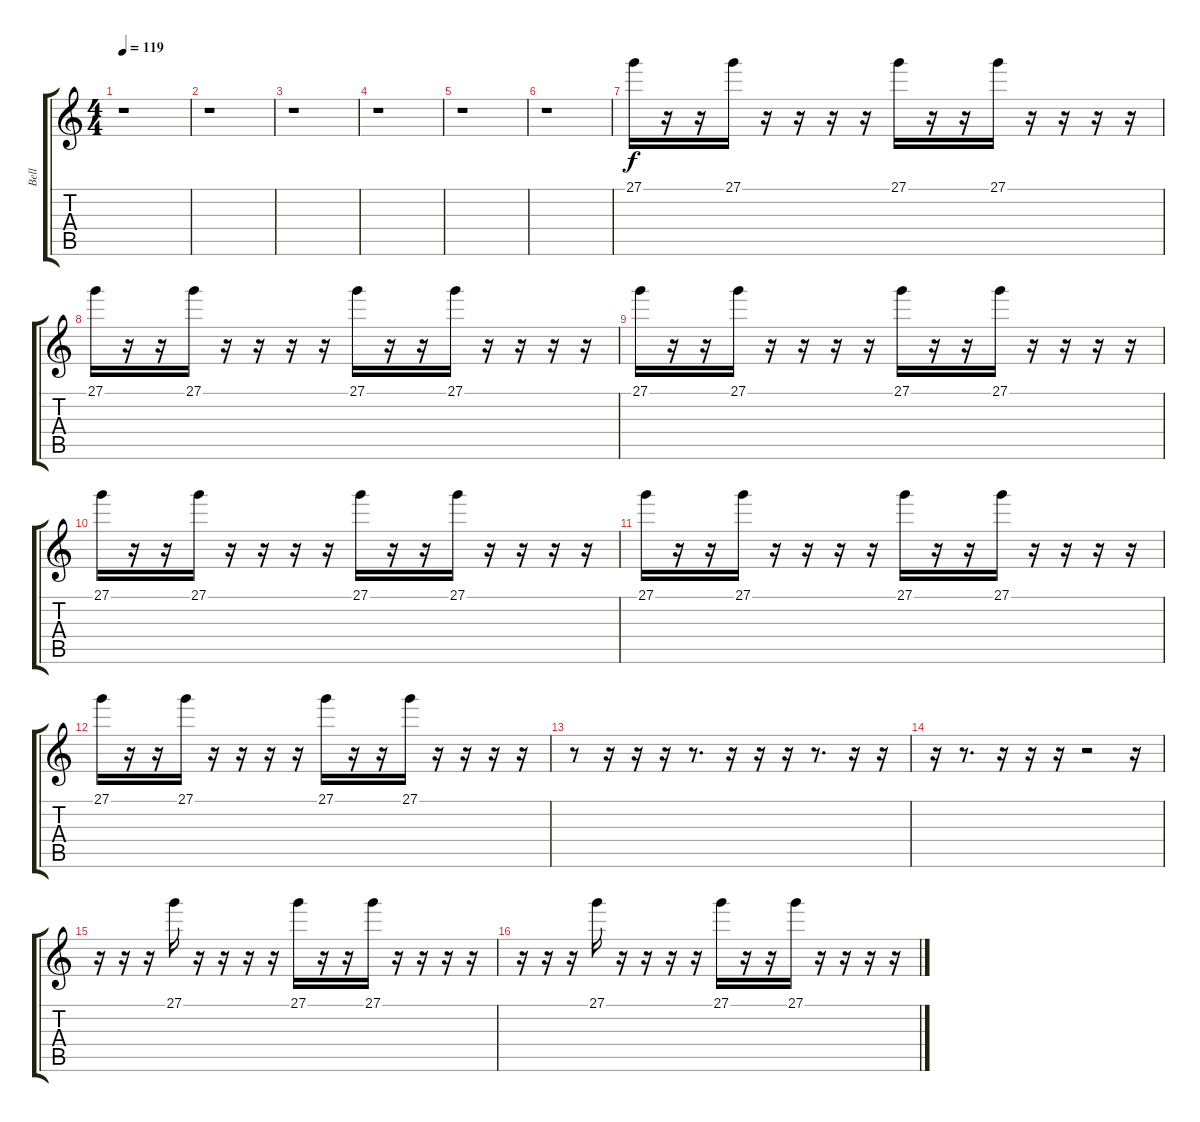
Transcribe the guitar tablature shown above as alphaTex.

\track ("Bell                            " "Bell      ") {instrument tubularbells}
\staff {score tabs}
\tuning (E4 B3 G3 D3 A2 E2) {hide}
\ts (4 4)
\tempo 119
\clef g2
\ks c
r.1{dy fff} |
r.1 |
r.1 |
r.1 |
r.1 |
r.1 |
27.1.16{dy f} r.16 r.16 27.1.16 r.16 r.16 r.16 r.16 27.1.16 r.16 r.16 27.1.16 r.16 r.16 r.16 r.16 |
27.1.16 r.16 r.16 27.1.16 r.16 r.16 r.16 r.16 27.1.16 r.16 r.16 27.1.16 r.16 r.16 r.16 r.16 |
27.1.16 r.16 r.16 27.1.16 r.16 r.16 r.16 r.16 27.1.16 r.16 r.16 27.1.16 r.16 r.16 r.16 r.16 |
27.1.16 r.16 r.16 27.1.16 r.16 r.16 r.16 r.16 27.1.16 r.16 r.16 27.1.16 r.16 r.16 r.16 r.16 |
27.1.16 r.16 r.16 27.1.16 r.16 r.16 r.16 r.16 27.1.16 r.16 r.16 27.1.16 r.16 r.16 r.16 r.16 |
27.1.16 r.16 r.16 27.1.16 r.16 r.16 r.16 r.16 27.1.16 r.16 r.16 27.1.16 r.16 r.16 r.16 r.16 |
r.8 r.16 r.16 r.16 r.8{d} r.16 r.16 r.16 r.8{d} r.16 r.16 |
r.16 r.8{d} r.16 r.16 r.16 r.2 r.16 |
r.16 r.16 r.16 27.1.16 r.16 r.16 r.16 r.16 27.1.16 r.16 r.16 27.1.16 r.16 r.16 r.16 r.16 |
r.16 r.16 r.16 27.1.16 r.16 r.16 r.16 r.16 27.1.16 r.16 r.16 27.1.16 r.16 r.16 r.16 r.16
